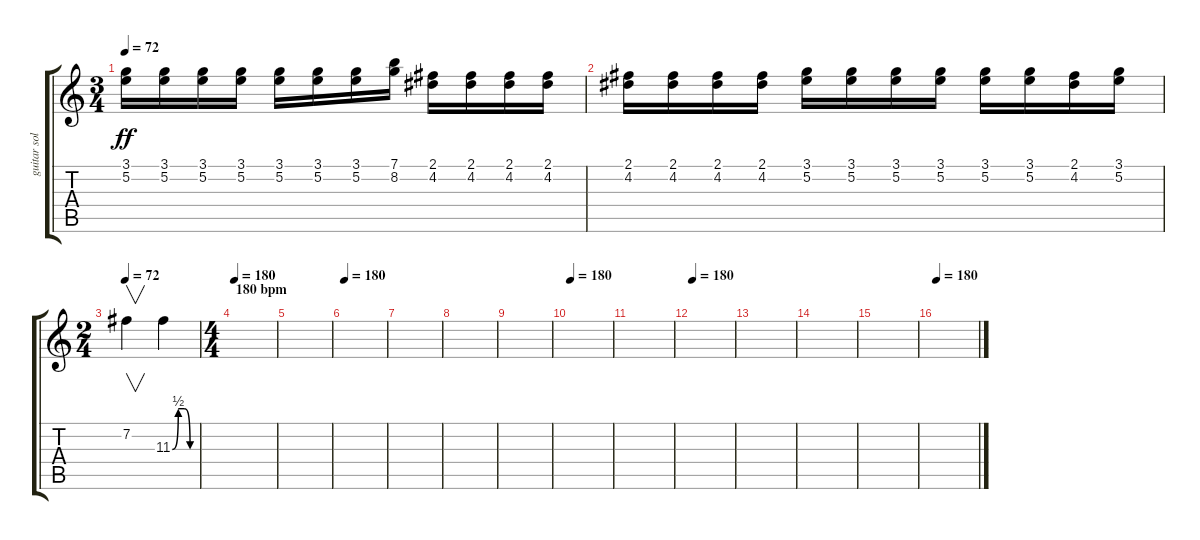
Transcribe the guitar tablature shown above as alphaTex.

\track ("guitar solo" "guitar sol") {instrument distortionguitar}
\staff {score tabs}
\tuning (E4 B3 G3 D3 A2 E2) {hide}
\ts (3 4)
\tempo 72
\clef g2
\ks c
(3.1 5.2).16{dy ff} (3.1 5.2).16 (3.1 5.2).16 (3.1 5.2).16 (3.1 5.2).16 (3.1 5.2).16 (3.1 5.2).16 (7.1 8.2).16 (2.1 4.2).16 (2.1 4.2).16 (2.1 4.2).16 (2.1 4.2).16 |
(2.1 4.2).16 (2.1 4.2).16 (2.1 4.2).16 (2.1 4.2).16 (3.1 5.2).16 (3.1 5.2).16 (3.1 5.2).16 (3.1 5.2).16 (3.1 5.2).16 (3.1 5.2).16 (2.1 4.2).16 (3.1 5.2).16 |
\ts (2 4)
\tempo 72
7.2.4{v} 11.3{be (custom 0 0 15 2 30 2 45 0 60 0)}.4 |
\ts (4 4)
\section ("" "180 bpm")
\tempo 180
|
|
\tempo 180
|
|
|
|
\tempo 180
|
|
\tempo 180
|
|
|
|
\tempo 180
